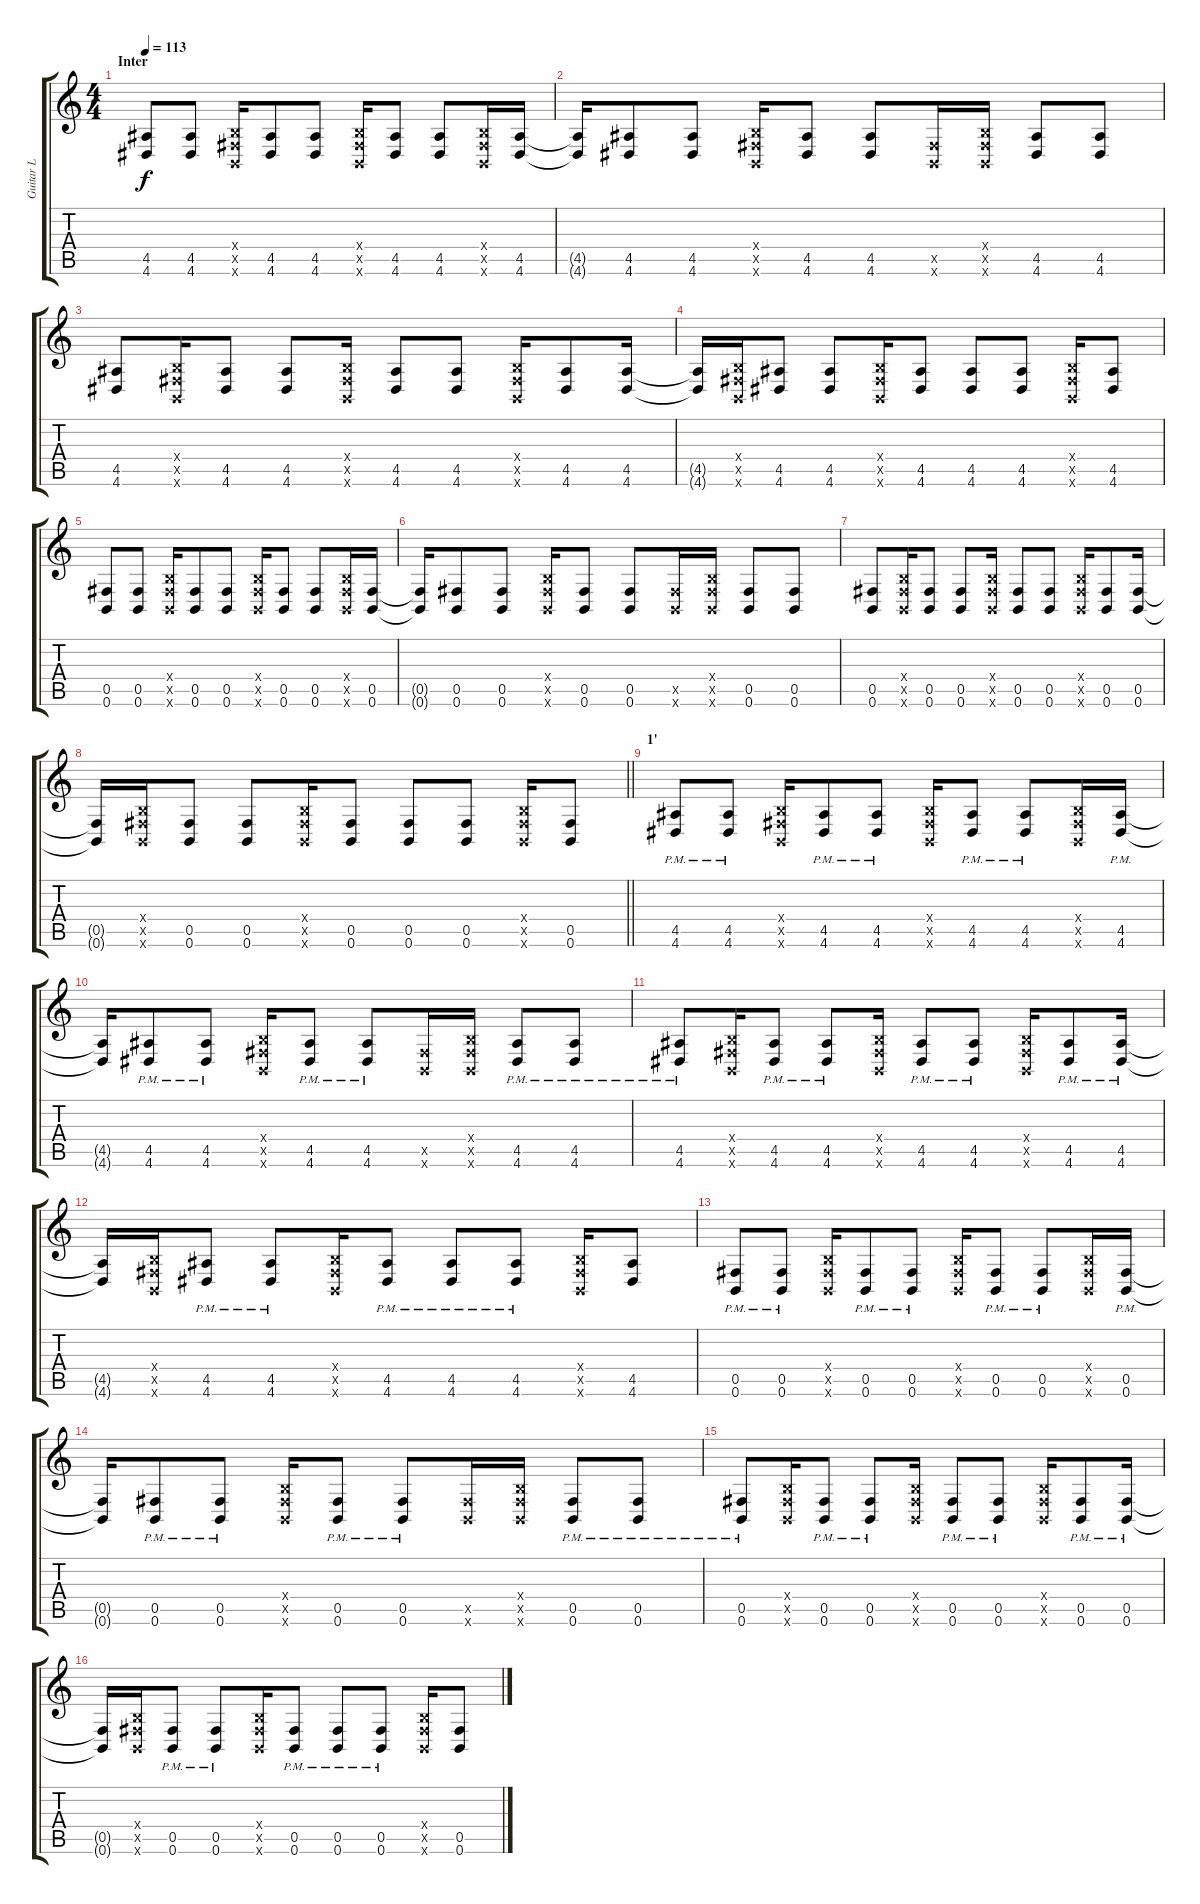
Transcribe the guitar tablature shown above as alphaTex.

\track ("Guitar L" "Guitar L") {instrument distortionguitar}
\staff {score tabs}
\tuning (Db4 Ab3 E3 B2 Gb2 B1) {hide}
\ts (4 4)
\section ("" "Inter")
\tempo 113
\clef g2
\ks c
(4.5 4.6).8{dy f} (4.5 4.6).8 (0.4{x} 0.5{x} 0.6{x}).16 (4.5 4.6).8 (4.5 4.6).8 (0.4{x} 0.5{x} 0.6{x}).16 (4.5 4.6).8 (4.5 4.6).8 (0.4{x} 0.5{x} 0.6{x}).16 (4.5 4.6).16 |
(4.5{t} 4.6{t}).16 (4.5 4.6).8 (4.5 4.6).8 (0.4{x} 0.5{x} 0.6{x}).16 (4.5 4.6).8 (4.5 4.6).8 (0.5{x} 0.6{x}).16 (0.4{x} 0.5{x} 0.6{x}).16 (4.5 4.6).8 (4.5 4.6).8 |
(4.5 4.6).8 (0.4{x} 0.5{x} 0.6{x}).16 (4.5 4.6).8 (4.5 4.6).8 (0.4{x} 0.5{x} 0.6{x}).16 (4.5 4.6).8 (4.5 4.6).8 (0.4{x} 0.5{x} 0.6{x}).16 (4.5 4.6).8 (4.5 4.6).16 |
(4.5{t} 4.6{t}).16 (0.4{x} 0.5{x} 0.6{x}).16 (4.5 4.6).8 (4.5 4.6).8 (0.4{x} 0.5{x} 0.6{x}).16 (4.5 4.6).8 (4.5 4.6).8 (4.5 4.6).8 (0.4{x} 0.5{x} 0.6{x}).16 (4.5 4.6).8 |
(0.5 0.6).8 (0.5 0.6).8 (0.4{x} 0.5{x} 0.6{x}).16 (0.5 0.6).8 (0.5 0.6).8 (0.4{x} 0.5{x} 0.6{x}).16 (0.5 0.6).8 (0.5 0.6).8 (0.4{x} 0.5{x} 0.6{x}).16 (0.5 0.6).16 |
(0.5{t} 0.6{t}).16 (0.5 0.6).8 (0.5 0.6).8 (0.4{x} 0.5{x} 0.6{x}).16 (0.5 0.6).8 (0.5 0.6).8 (0.5{x} 0.6{x}).16 (0.4{x} 0.5{x} 0.6{x}).16 (0.5 0.6).8 (0.5 0.6).8 |
(0.5 0.6).8 (0.4{x} 0.5{x} 0.6{x}).16 (0.5 0.6).8 (0.5 0.6).8 (0.4{x} 0.5{x} 0.6{x}).16 (0.5 0.6).8 (0.5 0.6).8 (0.4{x} 0.5{x} 0.6{x}).16 (0.5 0.6).8 (0.5 0.6).16 |
\barLineRight lightlight
(0.5{t} 0.6{t}).16 (0.4{x} 0.5{x} 0.6{x}).16 (0.5 0.6).8 (0.5 0.6).8 (0.4{x} 0.5{x} 0.6{x}).16 (0.5 0.6).8 (0.5 0.6).8 (0.5 0.6).8 (0.4{x} 0.5{x} 0.6{x}).16 (0.5 0.6).8 |
\section ("" "1'")
(4.5{pm} 4.6{pm}).8 (4.5{pm} 4.6{pm}).8 (0.4{x} 0.5{x} 0.6{x}).16 (4.5{pm} 4.6{pm}).8 (4.5{pm} 4.6{pm}).8 (0.4{x} 0.5{x} 0.6{x}).16 (4.5{pm} 4.6{pm}).8 (4.5{pm} 4.6{pm}).8 (0.4{x} 0.5{x} 0.6{x}).16 (4.5{pm} 4.6{pm}).16 |
(4.5{t} 4.6{t}).16 (4.5{pm} 4.6{pm}).8 (4.5{pm} 4.6{pm}).8 (0.4{x} 0.5{x} 0.6{x}).16 (4.5{pm} 4.6{pm}).8 (4.5{pm} 4.6{pm}).8 (0.5{x} 0.6{x}).16 (0.4{x} 0.5{x} 0.6{x}).16 (4.5{pm} 4.6{pm}).8 (4.5{pm} 4.6{pm}).8 |
(4.5{pm} 4.6{pm}).8 (0.4{x} 0.5{x} 0.6{x}).16 (4.5{pm} 4.6{pm}).8 (4.5{pm} 4.6{pm}).8 (0.4{x} 0.5{x} 0.6{x}).16 (4.5{pm} 4.6{pm}).8 (4.5{pm} 4.6{pm}).8 (0.4{x} 0.5{x} 0.6{x}).16 (4.5{pm} 4.6{pm}).8 (4.5{pm} 4.6{pm}).16 |
(4.5{t} 4.6{t}).16 (0.4{x} 0.5{x} 0.6{x}).16 (4.5{pm} 4.6{pm}).8 (4.5{pm} 4.6{pm}).8 (0.4{x} 0.5{x} 0.6{x}).16 (4.5{pm} 4.6{pm}).8 (4.5{pm} 4.6{pm}).8 (4.5{pm} 4.6{pm}).8 (0.4{x} 0.5{x} 0.6{x}).16 (4.5 4.6).8 |
(0.5{pm} 0.6{pm}).8 (0.5{pm} 0.6{pm}).8 (0.4{x} 0.5{x} 0.6{x}).16 (0.5{pm} 0.6{pm}).8 (0.5{pm} 0.6{pm}).8 (0.4{x} 0.5{x} 0.6{x}).16 (0.5{pm} 0.6{pm}).8 (0.5{pm} 0.6{pm}).8 (0.4{x} 0.5{x} 0.6{x}).16 (0.5{pm} 0.6{pm}).16 |
(0.5{t} 0.6{t}).16 (0.5{pm} 0.6{pm}).8 (0.5{pm} 0.6{pm}).8 (0.4{x} 0.5{x} 0.6{x}).16 (0.5{pm} 0.6{pm}).8 (0.5{pm} 0.6{pm}).8 (0.5{x} 0.6{x}).16 (0.4{x} 0.5{x} 0.6{x}).16 (0.5{pm} 0.6{pm}).8 (0.5{pm} 0.6{pm}).8 |
(0.5{pm} 0.6{pm}).8 (0.4{x} 0.5{x} 0.6{x}).16 (0.5{pm} 0.6{pm}).8 (0.5{pm} 0.6{pm}).8 (0.4{x} 0.5{x} 0.6{x}).16 (0.5{pm} 0.6{pm}).8 (0.5{pm} 0.6{pm}).8 (0.4{x} 0.5{x} 0.6{x}).16 (0.5{pm} 0.6{pm}).8 (0.5{pm} 0.6{pm}).16 |
(0.5{t} 0.6{t}).16 (0.4{x} 0.5{x} 0.6{x}).16 (0.5{pm} 0.6{pm}).8 (0.5{pm} 0.6{pm}).8 (0.4{x} 0.5{x} 0.6{x}).16 (0.5{pm} 0.6{pm}).8 (0.5{pm} 0.6{pm}).8 (0.5{pm} 0.6{pm}).8 (0.4{x} 0.5{x} 0.6{x}).16 (0.5 0.6).8
